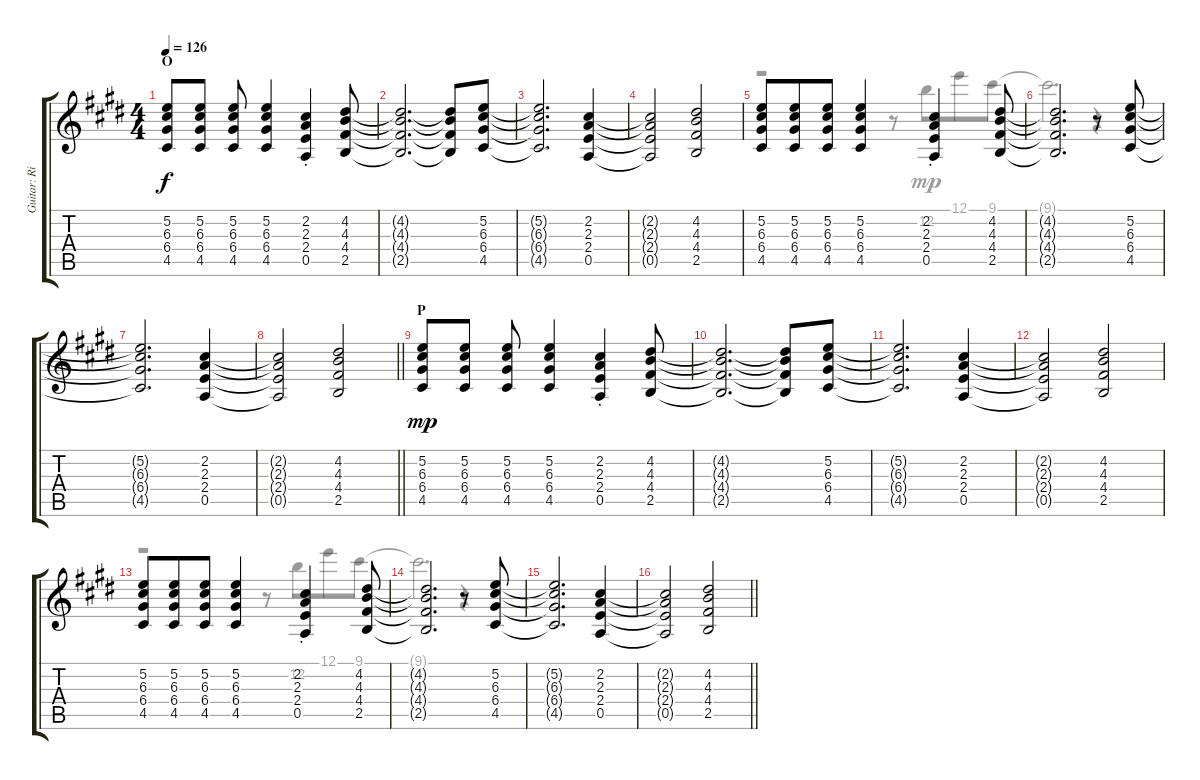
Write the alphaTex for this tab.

\track ("Guitar: Rik" "Guitar: Ri") {instrument distortionguitar}
\staff {score tabs}
\tuning (E4 B3 G3 D3 A2 E2) {hide}
\voice
\ts (4 4)
\section ("" "O")
\tempo 126
\clef g2
\ks e
(5.2 6.3 6.4 4.5).8{dy f} (5.2 6.3 6.4 4.5).8 (5.2 6.3 6.4 4.5).8 (5.2 6.3 6.4 4.5).4 (2.2{st} 2.3{st} 2.4{st} 0.5{st}).4 (4.2 4.3 4.4 2.5).8 |
(4.2{t} 4.3{t} 4.4{t} 2.5{t}).2{d} (4.2{t} 4.3{t} 4.4{t} 2.5{t}).8 (5.2 6.3 6.4 4.5).8 |
(5.2{t} 6.3{t} 6.4{t} 4.5{t}).2{d} (2.2 2.3 2.4 0.5).4 |
(2.2{t} 2.3{t} 2.4{t} 0.5{t}).2 (4.2 4.3 4.4 2.5).2 |
(5.2 6.3 6.4 4.5).8 (5.2 6.3 6.4 4.5).8{beam merge} (5.2 6.3 6.4 4.5).8 (5.2 6.3 6.4 4.5).4 (2.2{st} 2.3{st} 2.4{st} 0.5{st}).4 (4.2 4.3 4.4 2.5).8 |
(4.2{t} 4.3{t} 4.4{t} 2.5{t}).2{d} r.8 (5.2 6.3 6.4 4.5).8 |
(5.2{t} 6.3{t} 6.4{t} 4.5{t}).2{d} (2.2 2.3 2.4 0.5).4 |
\barLineRight lightlight
(2.2{t} 2.3{t} 2.4{t} 0.5{t}).2 (4.2 4.3 4.4 2.5).2 |
\section ("" "P")
(5.2 6.3 6.4 4.5).8{dy mp} (5.2 6.3 6.4 4.5).8 (5.2 6.3 6.4 4.5).8 (5.2 6.3 6.4 4.5).4 (2.2{st} 2.3{st} 2.4{st} 0.5{st}).4 (4.2 4.3 4.4 2.5).8 |
(4.2{t} 4.3{t} 4.4{t} 2.5{t}).2{d} (4.2{t} 4.3{t} 4.4{t} 2.5{t}).8 (5.2 6.3 6.4 4.5).8 |
(5.2{t} 6.3{t} 6.4{t} 4.5{t}).2{d} (2.2 2.3 2.4 0.5).4 |
(2.2{t} 2.3{t} 2.4{t} 0.5{t}).2 (4.2 4.3 4.4 2.5).2 |
(5.2 6.3 6.4 4.5).8 (5.2 6.3 6.4 4.5).8{beam merge} (5.2 6.3 6.4 4.5).8 (5.2 6.3 6.4 4.5).4 (2.2{st} 2.3{st} 2.4{st} 0.5{st}).4 (4.2 4.3 4.4 2.5).8 |
(4.2{t} 4.3{t} 4.4{t} 2.5{t}).2{d} r.8 (5.2 6.3 6.4 4.5).8 |
(5.2{t} 6.3{t} 6.4{t} 4.5{t}).2{d} (2.2 2.3 2.4 0.5).4 |
\barLineRight lightlight
(2.2{t} 2.3{t} 2.4{t} 0.5{t}).2 (4.2 4.3 4.4 2.5).2
\voice
\clef g2
\ottava regular
\simile none
\ks e
|
|
|
|
r.2 r.8 12.2.8{beam merge} 12.1.8 9.1.8 |
9.1{t}.2{d} r.4 |
|
\barLineRight lightlight
|
|
|
|
|
r.2 r.8 12.2.8{dy mp beam merge} 12.1.8 9.1.8 |
9.1{t}.2{d} r.4 |
|
\barLineRight lightlight
